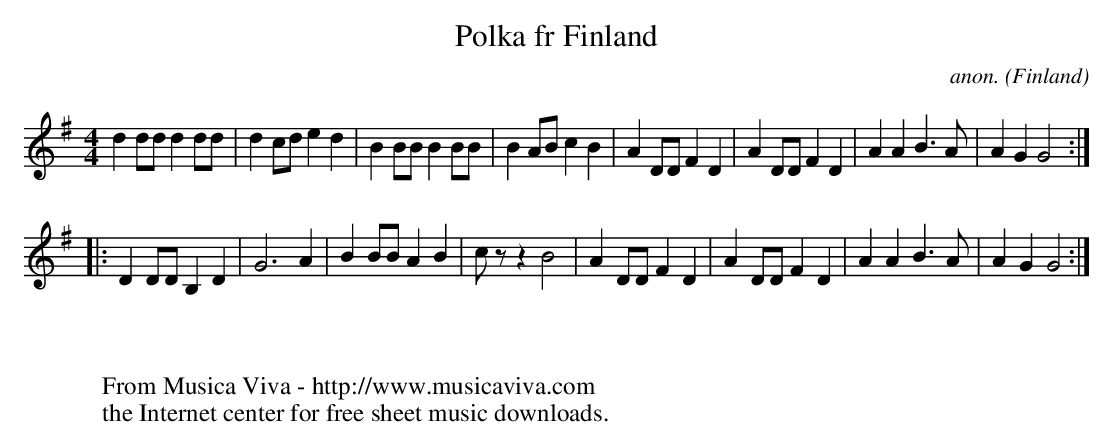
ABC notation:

X:1
T:Polka fr Finland
C:anon.
O:Finland
M:4/4
K:G
d2dd d2dd| d2cd e2d2| B2BB B2BB| B2AB c2B2|\
A2DD F2D2| A2DD F2D2| A2A2 B3A | A2G2 G4 :|
|:D2DD B,2D2| G6 A2 | B2BB A2B2 | czz2B4 |\
A2DD F2D2| A2DD F2D2| A2A2 B3A | A2G2G4 :|
W:
W:
W:  From Musica Viva - http://www.musicaviva.com
W:  the Internet center for free sheet music downloads.
